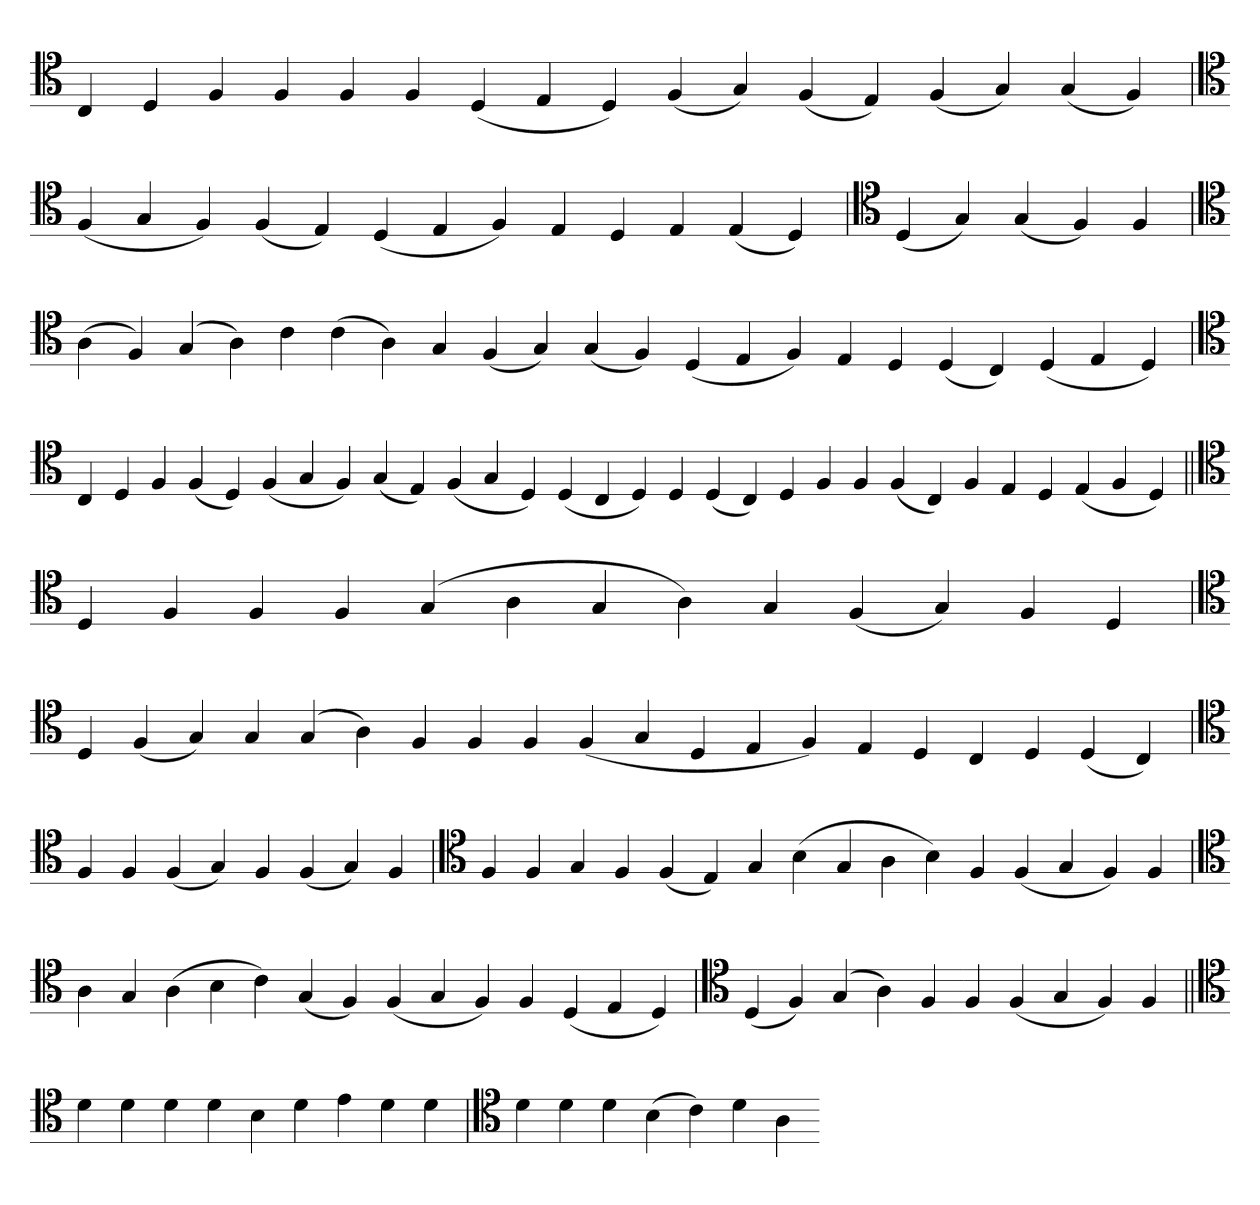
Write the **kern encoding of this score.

**kern
*part1
*staff1
*clefC4
=
4C
4D
4F
4F
4F
4F
(4D
4E
4D)
(4F
4G)
(4F
4E)
(4F
4G)
(4G
4F)
='
*clefC4
(4F
4G
4F)
(4F
4E)
(4D
4E
4F)
4E
4D
4E
(4E
4D)
=
*clefC4
(4D
4G)
(4G
4F)
4F
=
*clefC4
(4A
4F)
(4G
4A)
4c
(4c
4A)
4G
(4F
4G)
(4G
4F)
(4D
4E
4F)
4E
4D
(4D
4C)
(4D
4E
4D)
='
*clefC4
4C
4D
4F
(4F
4D)
(4F
4G
4F)
(4G
4E)
(4F
4G
4D)
(4D
4C
4D)
4D
(4D
4C)
4D
4F
4F
(4F
4C)
4F
4E
4D
(4E
4F
4D)
=||
*clefC4
4D
4F
4F
4F
(4G
4A
4G
4A)
4G
(4F
4G)
4F
4D
=`
*clefC4
4D
(4F
4G)
4G
(4G
4A)
4F
4F
4F
(4F
4G
4D
4E
4F)
4E
4D
4C
4D
(4D
4C)
='
*clefC4
4F
4F
(4F
4G)
4F
(4F
4G)
4F
=`
*clefC4
4F
4F
4G
4F
(4F
4E)
4G
(4B
4G
4A
4B)
4F
(4F
4G
4F)
4F
=
*clefC4
4A
4G
(4A
4B
4c)
(4G
4F)
(4F
4G
4F)
4F
(4D
4E
4D)
=`
*clefC4
(4D
4F)
(4G
4A)
4F
4F
(4F
4G
4F)
4F
=||
*clefC4
4d
4d
4d
4d
4B
4d
4e
4d
4d
=`
*clefC4
4d
4d
4d
(4B
4c)
4d
4A
=-
*-
